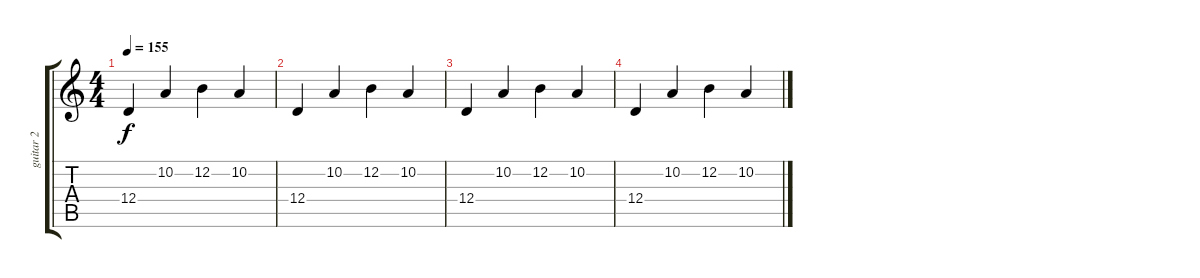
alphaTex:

\track ("guitar 2" "guitar 2") {instrument pad1newage}
\staff {score tabs}
\tuning (E4 B3 G3 D3 A2 E2) {hide}
\ts (4 4)
\tempo 155
\clef g2
\ks c
12.4.4{dy f} 10.2.4 12.2.4 10.2.4 |
12.4.4 10.2.4 12.2.4 10.2.4 |
12.4.4 10.2.4 12.2.4 10.2.4 |
12.4.4 10.2.4 12.2.4 10.2.4
